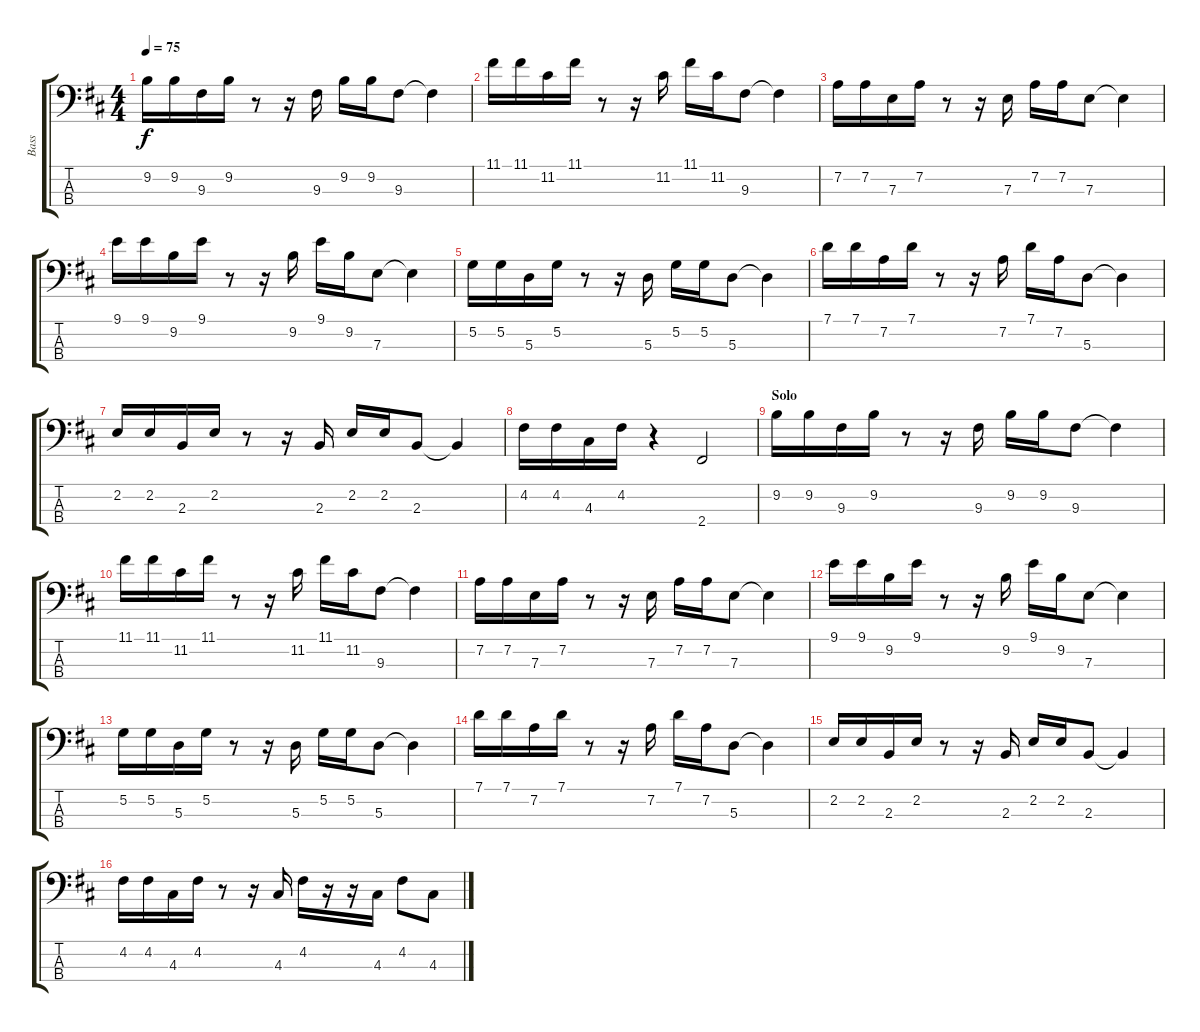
\track ("Bass" "Bass") {instrument electricbassfinger}
\staff {score tabs}
\tuning (G2 D2 A1 E1) {hide}
\ts (4 4)
\tempo 75
\clef f4
\ks bminor
9.2.16{dy f} 9.2.16 9.3.16 9.2.16 r.8 r.16 9.3.16 9.2.16 9.2.16 9.3.8 9.3{t}.4 |
11.1.16 11.1.16 11.2.16 11.1.16 r.8 r.16 11.2.16 11.1.16 11.2.16 9.3.8 9.3{t}.4 |
7.2.16 7.2.16 7.3.16 7.2.16 r.8 r.16 7.3.16 7.2.16 7.2.16 7.3.8 7.3{t}.4 |
9.1.16 9.1.16 9.2.16 9.1.16 r.8 r.16 9.2.16 9.1.16 9.2.16 7.3.8 7.3{t}.4 |
5.2.16 5.2.16 5.3.16 5.2.16 r.8 r.16 5.3.16 5.2.16 5.2.16 5.3.8 5.3{t}.4 |
7.1.16 7.1.16 7.2.16 7.1.16 r.8 r.16 7.2.16 7.1.16 7.2.16 5.3.8 5.3{t}.4 |
2.2.16 2.2.16 2.3.16 2.2.16 r.8 r.16 2.3.16 2.2.16 2.2.16 2.3.8 2.3{t}.4 |
4.2.16 4.2.16 4.3.16 4.2.16 r.4 2.4.2 |
\section ("" "Solo")
9.2.16 9.2.16 9.3.16 9.2.16 r.8 r.16 9.3.16 9.2.16 9.2.16 9.3.8 9.3{t}.4 |
11.1.16 11.1.16 11.2.16 11.1.16 r.8 r.16 11.2.16 11.1.16 11.2.16 9.3.8 9.3{t}.4 |
7.2.16 7.2.16 7.3.16 7.2.16 r.8 r.16 7.3.16 7.2.16 7.2.16 7.3.8 7.3{t}.4 |
9.1.16 9.1.16 9.2.16 9.1.16 r.8 r.16 9.2.16 9.1.16 9.2.16 7.3.8 7.3{t}.4 |
5.2.16 5.2.16 5.3.16 5.2.16 r.8 r.16 5.3.16 5.2.16 5.2.16 5.3.8 5.3{t}.4 |
7.1.16 7.1.16 7.2.16 7.1.16 r.8 r.16 7.2.16 7.1.16 7.2.16 5.3.8 5.3{t}.4 |
2.2.16 2.2.16 2.3.16 2.2.16 r.8 r.16 2.3.16 2.2.16 2.2.16 2.3.8 2.3{t}.4 |
4.2.16 4.2.16 4.3.16 4.2.16 r.8 r.16 4.3.16 4.2.16 r.16 r.16 4.3.16 4.2.8 4.3.8
